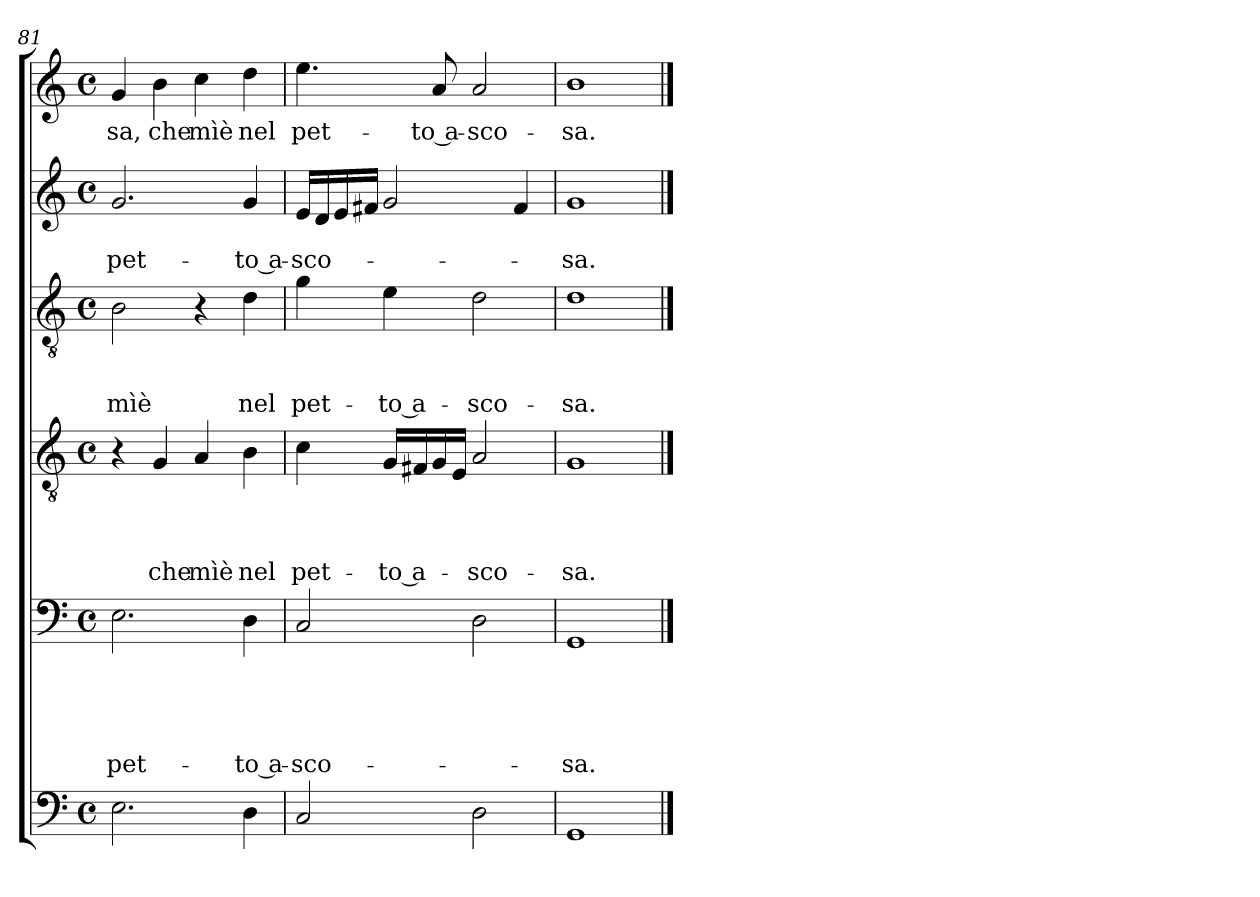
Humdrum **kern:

**kern	**kern	**text	**text	**text	**text	**text	**kern	**text	**text	**text	**text	**kern	**text	**text	**text	**kern	**text	**text	**kern	**text
*part6	*part5	*part5	*part5	*part5	*part5	*part5	*part4	*part4	*part4	*part4	*part4	*part3	*part3	*part3	*part3	*part2	*part2	*part2	*part1	*part1
*staff6	*staff5	*staff5	*staff5	*staff5	*staff5	*staff5	*staff4	*staff4	*staff4	*staff4	*staff4	*staff3	*staff3	*staff3	*staff3	*staff2	*staff2	*staff2	*staff1	*staff1
*clefF4	*clefF4	*	*	*	*	*	*clefGv2	*	*	*	*	*clefGv2	*	*	*	*clefG2	*	*	*clefG2	*
*k[]	*k[]	*	*	*	*	*	*k[]	*	*	*	*	*k[]	*	*	*	*k[]	*	*	*k[]	*
*C:	*C:	*	*	*	*	*	*C:	*	*	*	*	*C:	*	*	*	*C:	*	*	*C:	*
*M4/4	*M4/4	*	*	*	*	*	*M4/4	*	*	*	*	*M4/4	*	*	*	*M4/4	*	*	*M4/4	*
*met(c)	*met(c)	*	*	*	*	*	*met(c)	*	*	*	*	*met(c)	*	*	*	*met(c)	*	*	*met(c)	*
=81	=81	=81	=81	=81	=81	=81	=81	=81	=81	=81	=81	=81	=81	=81	=81	=81	=81	=81	=81	=81
!	!	!	!	!	!	!LO:LY:b	!	!	!	!	!	!	!	!	!LO:LY:b	!	!	!LO:LY:b	!	!LO:LY:b
2.E\	2.E\	.	.	.	.	pet-	4r	.	.	.	.	2B\	.	.	mìè	2.g/	.	pet-	4g/	-sa,
!	!	!	!	!	!	!	!	!	!	!	!LO:LY:b	!	!	!	!	!	!	!	!	!LO:LY:b
.	.	.	.	.	.	.	4G/	.	.	.	che	.	.	.	.	.	.	.	4b\	che
!	!	!	!	!	!	!	!	!	!	!	!LO:LY:b	!	!	!	!	!	!	!	!	!LO:LY:b
.	.	.	.	.	.	.	4A/	.	.	.	mìè	4r	.	.	.	.	.	.	4cc\	mìè
!	!	!	!	!	!	!LO:LY:b	!	!	!	!	!LO:LY:b	!	!	!	!LO:LY:b	!	!	!LO:LY:b	!	!LO:LY:b
4D\	4D\	.	.	.	.	-to a-	4B\	.	.	.	nel	4d\	.	.	nel	4g/	.	-to a-	4dd\	nel
=82	=82	=82	=82	=82	=82	=82	=82	=82	=82	=82	=82	=82	=82	=82	=82	=82	=82	=82	=82	=82
!	!	!	!	!	!	!LO:LY:b	!	!	!	!	!LO:LY:b	!	!	!	!LO:LY:b	!	!	!LO:LY:b	!	!LO:LY:b
2C/	2C/	.	.	.	.	-sco-	4c\	.	.	.	pet-	4g\	.	.	pet-	16e/LL	.	-sco-	4.ee\	pet-
.	.	.	.	.	.	.	.	.	.	.	.	.	.	.	.	16d/	.	.	.	.
.	.	.	.	.	.	.	.	.	.	.	.	.	.	.	.	16e/	.	.	.	.
.	.	.	.	.	.	.	.	.	.	.	.	.	.	.	.	16f#X/JJ	.	.	.	.
!	!	!	!	!	!	!	!	!	!	!	!LO:LY:b	!	!	!	!LO:LY:b	!	!	!	!	!
.	.	.	.	.	.	.	16G/LL	.	.	.	-to a-	4e\	.	.	-to a-	2g/	.	.	.	.
.	.	.	.	.	.	.	16F#X/	.	.	.	.	.	.	.	.	.	.	.	.	.
!	!	!	!	!	!	!	!	!	!	!	!	!	!	!	!	!	!	!	!	!LO:LY:b
.	.	.	.	.	.	.	16G/	.	.	.	.	.	.	.	.	.	.	.	8a/	-to a-
.	.	.	.	.	.	.	16E/JJ	.	.	.	.	.	.	.	.	.	.	.	.	.
!	!	!	!	!	!	!	!	!	!	!	!LO:LY:b	!	!	!	!LO:LY:b	!	!	!	!	!LO:LY:b
2D\	2D\	.	.	.	.	.	2A/	.	.	.	-sco-	2d\	.	.	-sco-	.	.	.	2a/	-sco-
.	.	.	.	.	.	.	.	.	.	.	.	.	.	.	.	4f#/	.	.	.	.
=83	=83	=83	=83	=83	=83	=83	=83	=83	=83	=83	=83	=83	=83	=83	=83	=83	=83	=83	=83	=83
!	!	!	!	!	!	!LO:LY:b	!	!	!	!	!LO:LY:b	!	!	!	!LO:LY:b	!	!	!LO:LY:b	!	!LO:LY:b
1GG	1GG	.	.	.	.	-sa.	1G	.	.	.	-sa.	1d	.	.	-sa.	1g	.	-sa.	1b	-sa.
==	==	==	==	==	==	==	==	==	==	==	==	==	==	==	==	==	==	==	==	==
*-	*-	*-	*-	*-	*-	*-	*-	*-	*-	*-	*-	*-	*-	*-	*-	*-	*-	*-	*-	*-
